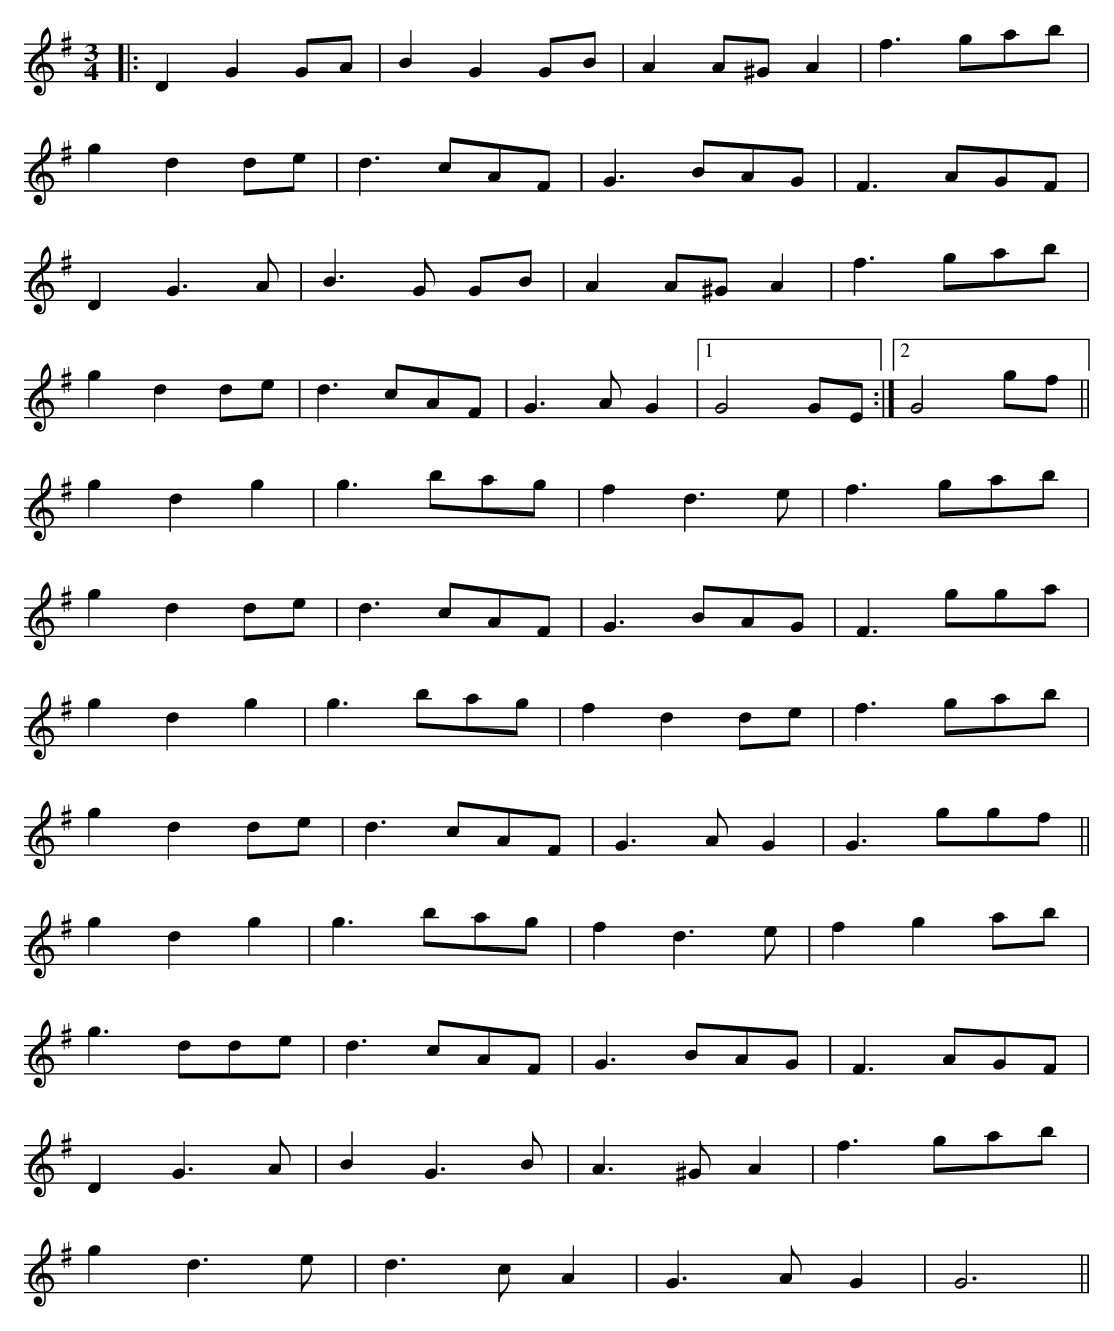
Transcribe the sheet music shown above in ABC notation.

X:1
M:3/4
K:G
|:D2 G2 GA|B2 G2 GB|A2 A^G A2|f3 gab|
g2 d2 de|d3 cAF|G3 BAG|F3 AGF|
D2 G3A|B3G GB|A2 A^G A2|f3 gab|
g2 d2 de|d3 cAF|G3A G2|1 G4GE:|2 G4 gf||
g2 d2 g2|g3 bag|f2 d3e|f3 gab|
g2 d2 de|d3 cAF|G3 BAG|F3 gga|
g2 d2 g2|g3 bag|f2 d2 de|f3 gab|
g2 d2 de|d3 cAF|G3A G2|G3 ggf||
g2 d2 g2|g3 bag|f2 d3e|f2 g2 ab|
g3 dde|d3 cAF|G3 BAG|F3 AGF|
D2 G3A|B2 G3B|A3^G A2|f3 gab|
g2 d3e|d3c A2|G3A G2|G6||
